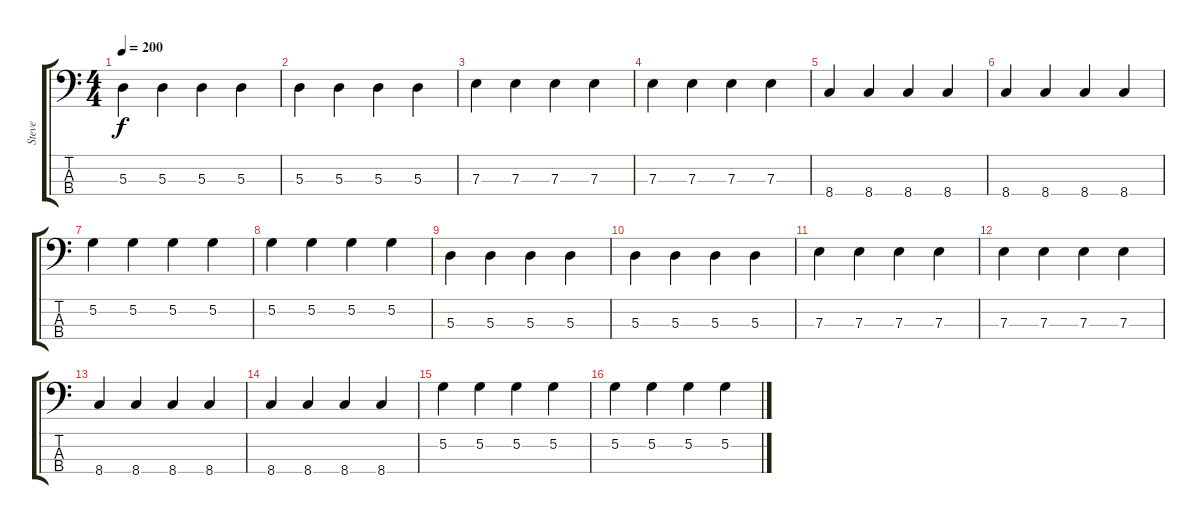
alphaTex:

\track ("Steve" "Steve") {instrument electricbassfinger}
\staff {score tabs}
\tuning (G2 D2 A1 E1) {hide}
\ts (4 4)
\tempo 200
\clef f4
\ks c
5.3.4{dy f} 5.3.4 5.3.4 5.3.4 |
5.3.4 5.3.4 5.3.4 5.3.4 |
7.3.4 7.3.4 7.3.4 7.3.4 |
7.3.4 7.3.4 7.3.4 7.3.4 |
8.4.4 8.4.4 8.4.4 8.4.4 |
8.4.4 8.4.4 8.4.4 8.4.4 |
5.2.4 5.2.4 5.2.4 5.2.4 |
5.2.4 5.2.4 5.2.4 5.2.4 |
5.3.4 5.3.4 5.3.4 5.3.4 |
5.3.4 5.3.4 5.3.4 5.3.4 |
7.3.4 7.3.4 7.3.4 7.3.4 |
7.3.4 7.3.4 7.3.4 7.3.4 |
8.4.4 8.4.4 8.4.4 8.4.4 |
8.4.4 8.4.4 8.4.4 8.4.4 |
5.2.4 5.2.4 5.2.4 5.2.4 |
5.2.4 5.2.4 5.2.4 5.2.4
